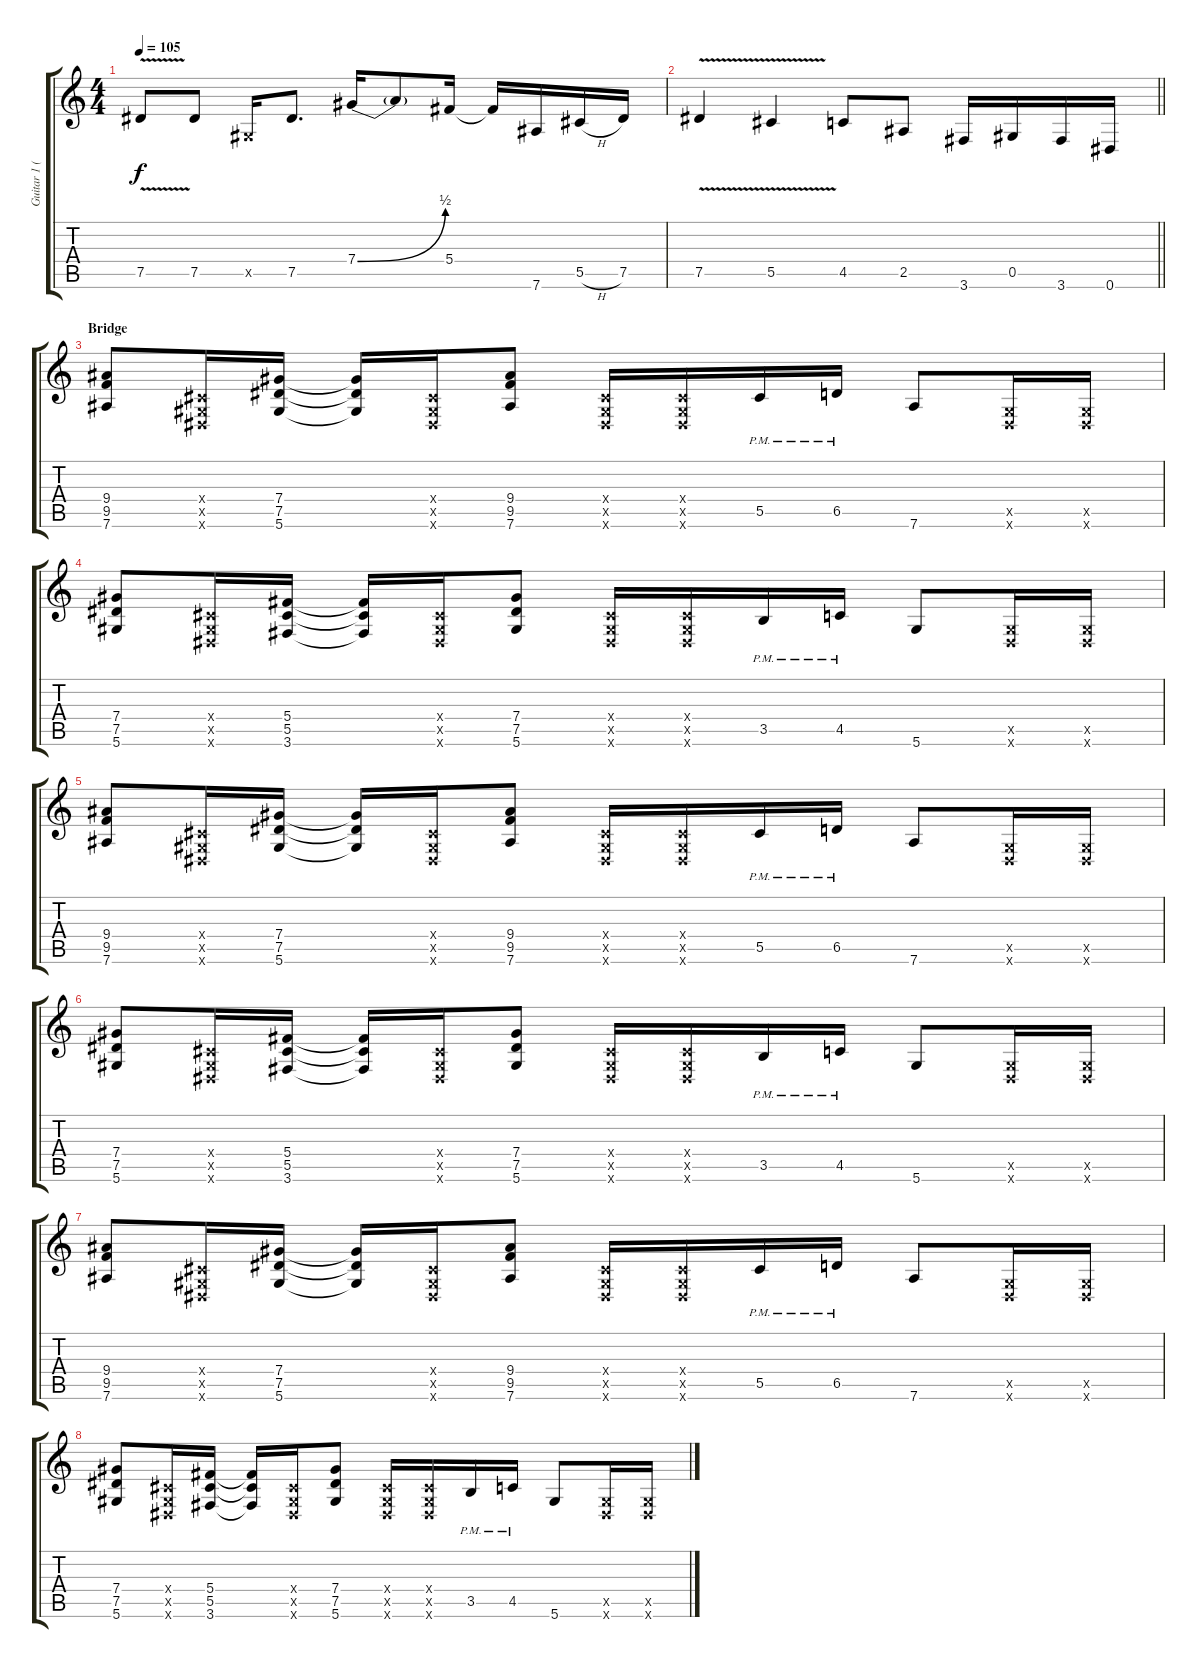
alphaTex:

\track ("Guitar 1 (Izzy)" "Guitar 1 (") {instrument distortionguitar}
\staff {score tabs}
\tuning (Eb4 Bb3 Gb3 Db3 Ab2 Eb2) {hide}
\ts (4 4)
\tempo 105
\clef g2
\ks c
7.5{v}.8{dy f} 7.5.8 0.5{x}.16 7.5.8{d} 7.4{be (bend 0 0 60 2)}.16 7.4{t}.8 5.4.16 5.4{t}.16 7.6.16 5.5{h}.16 7.5.16 |
\barLineRight lightlight
7.5{v}.4 5.5{v}.4 4.5.8 2.5.8 3.6.16 0.5.16 3.6.16 0.6.16 |
\section ("" "Bridge")
(9.4 9.5 7.6).8 (0.4{x} 0.5{x} 0.6{x}).16 (7.4 7.5 5.6).16 (7.4{t} 7.5{t} 5.6{t}).16 (0.4{x} 0.5{x} 0.6{x}).16 (9.4 9.5 7.6).8 (0.4{x} 0.5{x} 0.6{x}).16 (0.4{x} 0.5{x} 0.6{x}).16 5.5{pm}.16 6.5{pm}.16 7.6.8 (0.5{x} 0.6{x}).16 (0.5{x} 0.6{x}).16 |
(7.4 7.5 5.6).8 (0.4{x} 0.5{x} 0.6{x}).16 (5.4 5.5 3.6).16 (5.4{t} 5.5{t} 3.6{t}).16 (0.4{x} 0.5{x} 0.6{x}).16 (7.4 7.5 5.6).8 (0.4{x} 0.5{x} 0.6{x}).16 (0.4{x} 0.5{x} 0.6{x}).16 3.5{pm}.16 4.5{pm}.16 5.6.8 (0.5{x} 0.6{x}).16 (0.5{x} 0.6{x}).16 |
(9.4 9.5 7.6).8 (0.4{x} 0.5{x} 0.6{x}).16 (7.4 7.5 5.6).16 (7.4{t} 7.5{t} 5.6{t}).16 (0.4{x} 0.5{x} 0.6{x}).16 (9.4 9.5 7.6).8 (0.4{x} 0.5{x} 0.6{x}).16 (0.4{x} 0.5{x} 0.6{x}).16 5.5{pm}.16 6.5{pm}.16 7.6.8 (0.5{x} 0.6{x}).16 (0.5{x} 0.6{x}).16 |
(7.4 7.5 5.6).8 (0.4{x} 0.5{x} 0.6{x}).16 (5.4 5.5 3.6).16 (5.4{t} 5.5{t} 3.6{t}).16 (0.4{x} 0.5{x} 0.6{x}).16 (7.4 7.5 5.6).8 (0.4{x} 0.5{x} 0.6{x}).16 (0.4{x} 0.5{x} 0.6{x}).16 3.5{pm}.16 4.5{pm}.16 5.6.8 (0.5{x} 0.6{x}).16 (0.5{x} 0.6{x}).16 |
(9.4 9.5 7.6).8 (0.4{x} 0.5{x} 0.6{x}).16 (7.4 7.5 5.6).16 (7.4{t} 7.5{t} 5.6{t}).16 (0.4{x} 0.5{x} 0.6{x}).16 (9.4 9.5 7.6).8 (0.4{x} 0.5{x} 0.6{x}).16 (0.4{x} 0.5{x} 0.6{x}).16 5.5{pm}.16 6.5{pm}.16 7.6.8 (0.5{x} 0.6{x}).16 (0.5{x} 0.6{x}).16 |
(7.4 7.5 5.6).8 (0.4{x} 0.5{x} 0.6{x}).16 (5.4 5.5 3.6).16 (5.4{t} 5.5{t} 3.6{t}).16 (0.4{x} 0.5{x} 0.6{x}).16 (7.4 7.5 5.6).8 (0.4{x} 0.5{x} 0.6{x}).16 (0.4{x} 0.5{x} 0.6{x}).16 3.5{pm}.16 4.5{pm}.16 5.6.8 (0.5{x} 0.6{x}).16 (0.5{x} 0.6{x}).16
